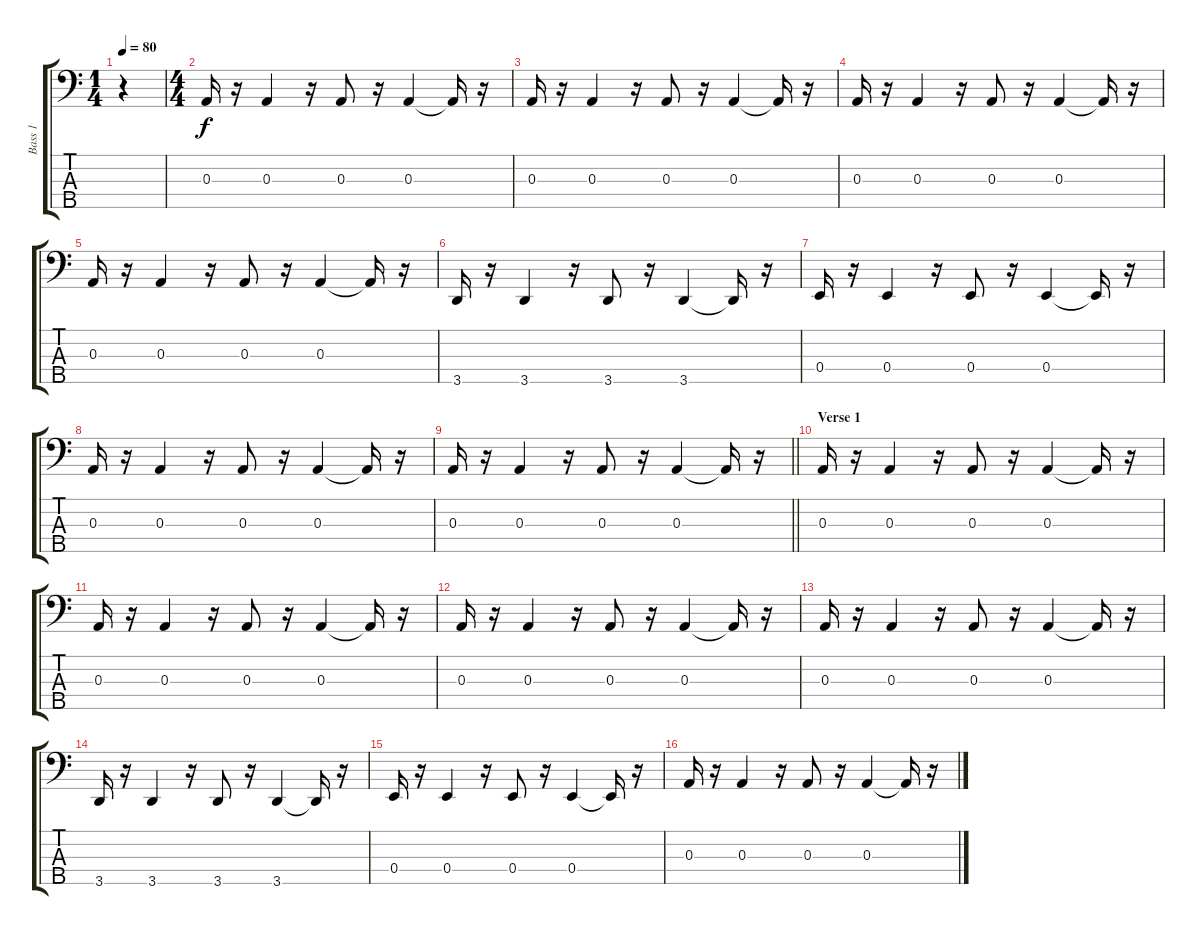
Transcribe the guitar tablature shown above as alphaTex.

\track ("Bass 1" "Bass 1") {instrument electricbassfinger}
\staff {score tabs}
\tuning (G2 D2 A1 E1 B0) {hide}
\ts (1 4)
\tempo 80
\clef f4
\ks c
r.4{dy f instrument electricbassfinger} |
\ts (4 4)
0.3.16 r.16 0.3.4 r.16 0.3.8 r.16 0.3.4 0.3{t}.16 r.16 |
0.3.16 r.16 0.3.4 r.16 0.3.8 r.16 0.3.4 0.3{t}.16 r.16 |
0.3.16 r.16 0.3.4 r.16 0.3.8 r.16 0.3.4 0.3{t}.16 r.16 |
0.3.16 r.16 0.3.4 r.16 0.3.8 r.16 0.3.4 0.3{t}.16 r.16 |
3.5.16 r.16 3.5.4 r.16 3.5.8 r.16 3.5.4 3.5{t}.16 r.16 |
0.4.16 r.16 0.4.4 r.16 0.4.8 r.16 0.4.4 0.4{t}.16 r.16 |
0.3.16 r.16 0.3.4 r.16 0.3.8 r.16 0.3.4 0.3{t}.16 r.16 |
\barLineRight lightlight
0.3.16 r.16 0.3.4 r.16 0.3.8 r.16 0.3.4 0.3{t}.16 r.16 |
\section ("" "Verse 1")
0.3.16 r.16 0.3.4 r.16 0.3.8 r.16 0.3.4 0.3{t}.16 r.16 |
0.3.16 r.16 0.3.4 r.16 0.3.8 r.16 0.3.4 0.3{t}.16 r.16 |
0.3.16 r.16 0.3.4 r.16 0.3.8 r.16 0.3.4 0.3{t}.16 r.16 |
0.3.16 r.16 0.3.4 r.16 0.3.8 r.16 0.3.4 0.3{t}.16 r.16 |
3.5.16 r.16 3.5.4 r.16 3.5.8 r.16 3.5.4 3.5{t}.16 r.16 |
0.4.16 r.16 0.4.4 r.16 0.4.8 r.16 0.4.4 0.4{t}.16 r.16 |
0.3.16 r.16 0.3.4 r.16 0.3.8 r.16 0.3.4 0.3{t}.16 r.16
